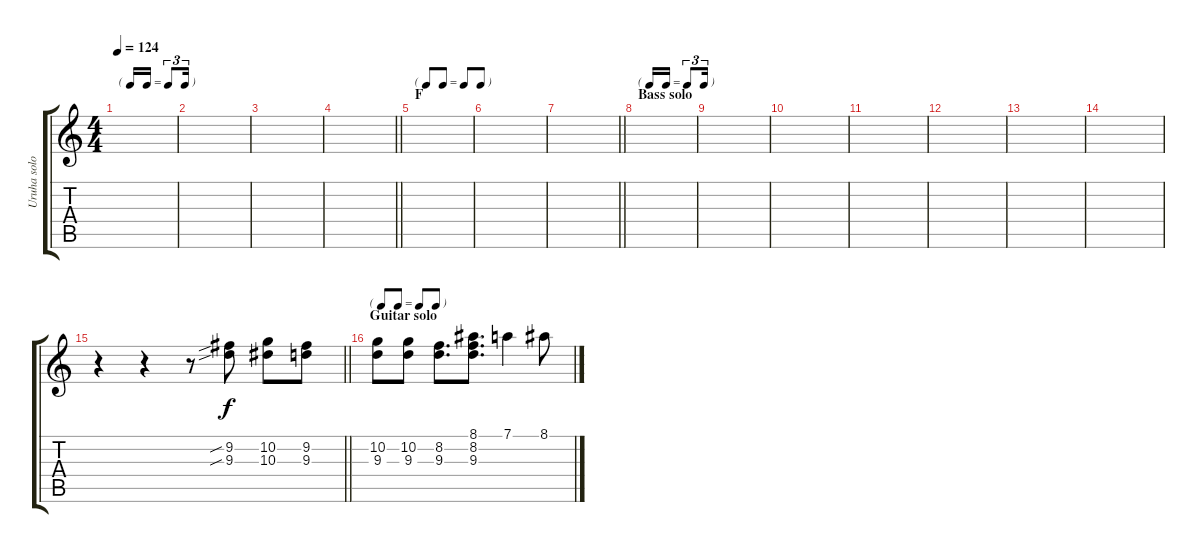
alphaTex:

\track ("Uruha solo" "Uruha solo") {instrument distortionguitar}
\staff {score tabs}
\tuning (D4 A3 F3 C3 G2 D2) {hide}
\ts (4 4)
\tf triplet16th
\tempo 124
\clef g2
\ks c
|
|
|
\barLineRight lightlight
|
\tf none
\section ("" "F")
|
|
\barLineRight lightlight
|
\tf triplet16th
\section ("" "Bass solo")
|
|
|
|
|
|
|
\barLineRight lightlight
r.4{volume 14 balance 8} r.4 r.8 (9.2{sib} 9.3{sib}).8 (10.2 10.3).8 (9.2 9.3).8 |
\tf none
\section ("" "Guitar solo")
(10.2 9.3).8 (10.2 9.3).8 (8.2 9.3).8{d} (8.1 8.2 9.3).8{d} 7.1.4 8.1.8
